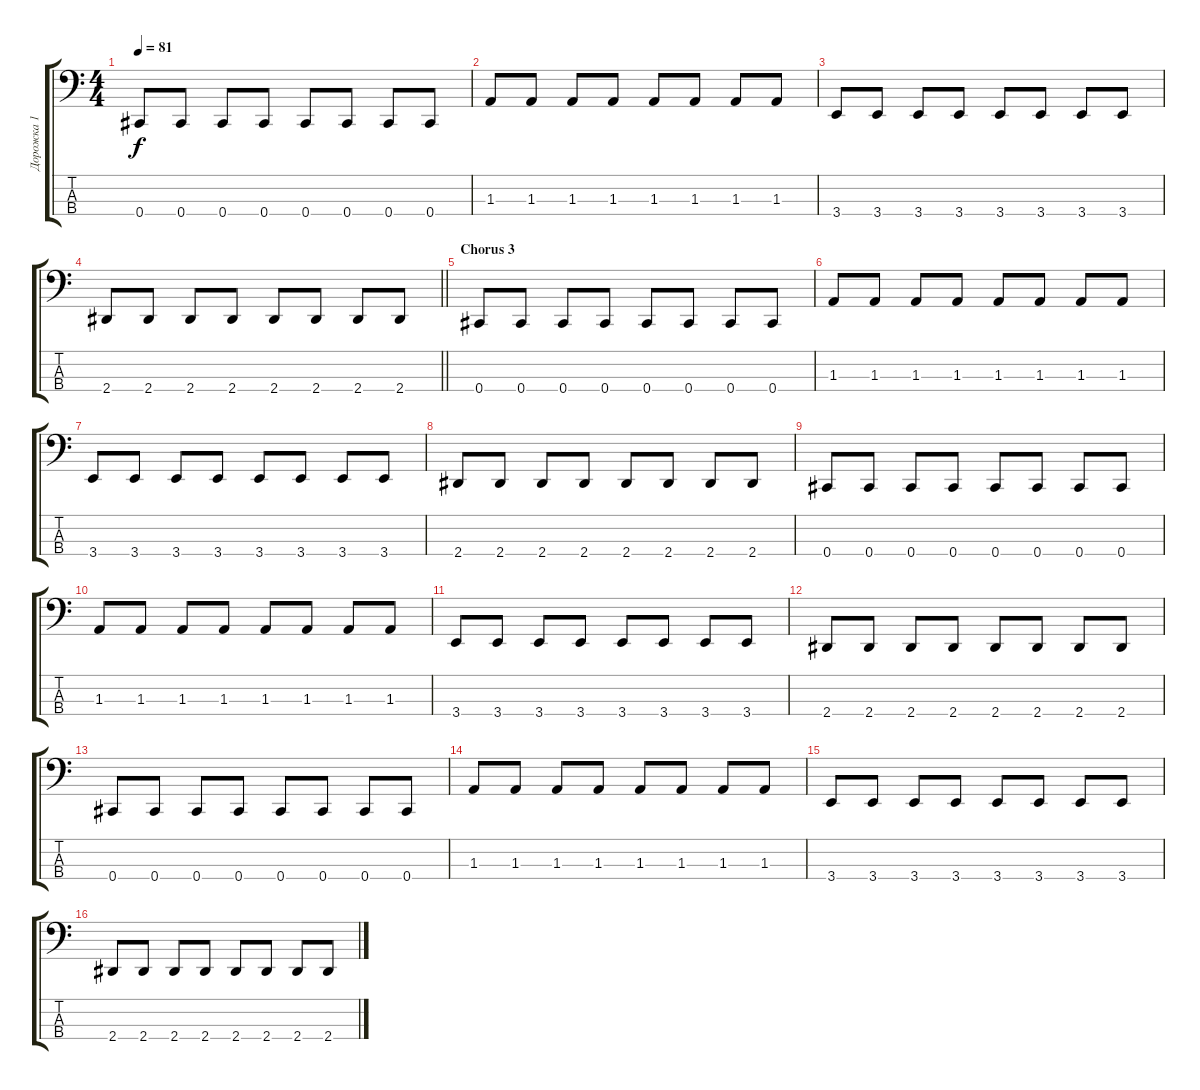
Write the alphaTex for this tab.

\track ("Дорожка 1" "Дорожка 1") {instrument electricbasspick}
\staff {score tabs}
\tuning (Gb2 Db2 Ab1 Db1) {hide}
\ts (4 4)
\tempo 81
\clef f4
\ks c
0.4.8{dy f} 0.4.8 0.4.8 0.4.8 0.4.8 0.4.8 0.4.8 0.4.8 |
1.3.8 1.3.8 1.3.8 1.3.8 1.3.8 1.3.8 1.3.8 1.3.8 |
3.4.8 3.4.8 3.4.8 3.4.8 3.4.8 3.4.8 3.4.8 3.4.8 |
\barLineRight lightlight
2.4.8 2.4.8 2.4.8 2.4.8 2.4.8 2.4.8 2.4.8 2.4.8 |
\section ("" "Chorus 3")
0.4.8 0.4.8 0.4.8 0.4.8 0.4.8 0.4.8 0.4.8 0.4.8 |
1.3.8 1.3.8 1.3.8 1.3.8 1.3.8 1.3.8 1.3.8 1.3.8 |
3.4.8 3.4.8 3.4.8 3.4.8 3.4.8 3.4.8 3.4.8 3.4.8 |
2.4.8 2.4.8 2.4.8 2.4.8 2.4.8 2.4.8 2.4.8 2.4.8 |
0.4.8 0.4.8 0.4.8 0.4.8 0.4.8 0.4.8 0.4.8 0.4.8 |
1.3.8 1.3.8 1.3.8 1.3.8 1.3.8 1.3.8 1.3.8 1.3.8 |
3.4.8 3.4.8 3.4.8 3.4.8 3.4.8 3.4.8 3.4.8 3.4.8 |
2.4.8 2.4.8 2.4.8 2.4.8 2.4.8 2.4.8 2.4.8 2.4.8 |
0.4.8 0.4.8 0.4.8 0.4.8 0.4.8 0.4.8 0.4.8 0.4.8 |
1.3.8 1.3.8 1.3.8 1.3.8 1.3.8 1.3.8 1.3.8 1.3.8 |
3.4.8 3.4.8 3.4.8 3.4.8 3.4.8 3.4.8 3.4.8 3.4.8 |
2.4.8 2.4.8 2.4.8 2.4.8 2.4.8 2.4.8 2.4.8 2.4.8
